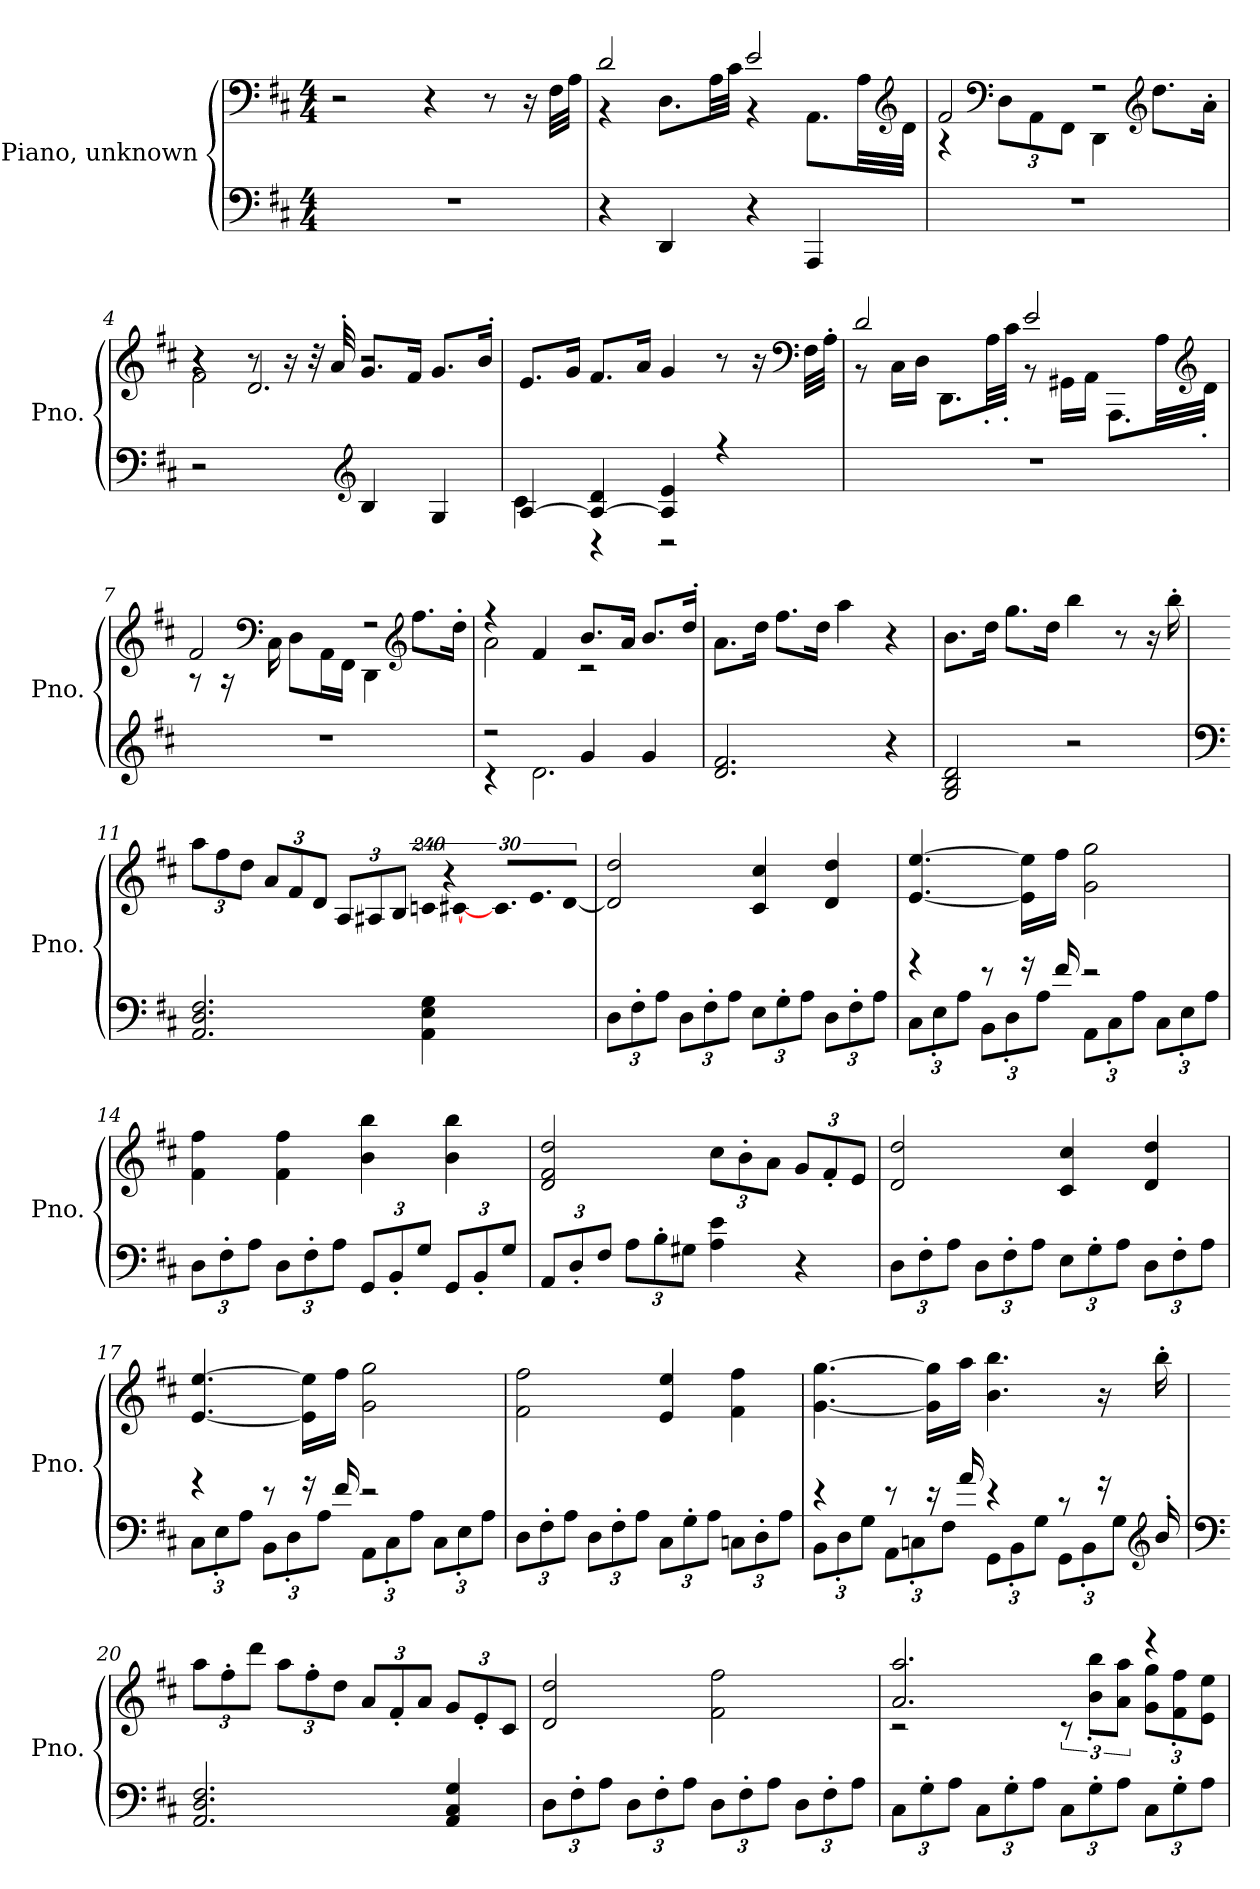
**kern	**kern
*part1	*part1
*staff2	*staff1
*I"Piano, unknown	*
*I'Pno.	*
*clefF4	*clefF4
*k[f#c#]	*k[f#c#]
*M4/4	*M4/4
*MM120	*MM120
=1	=1
1r	2r
.	4r
.	8r
.	16r
.	32F#\LLL
.	32A\JJJ
=2	=2
*	*^
4r	2d/	4r
4DD/	.	8.D\L
.	.	32A\LL
.	.	32c#\JJJ
4r	2e/	4r
4AAA/	.	8.AA\L
.	.	32A\LL
*	*clefG2	*
.	.	32d\JJJ
=3	=3	=3
1r	2f#/	4r
*	*clefF4	*
*	*	*Xbrackettup
.	.	12D\L
.	.	12AA\
.	.	12FF#\J
.	2r	4DD\
*	*clefG2	*
.	.	8.dd\L
.	.	16a'\Jk
=4	=4	=4
*	*	*^
2r	4r	2f#\	4r
.	8r	.	2.d/
.	16r	.	.
.	32r	.	.
.	32a'/	.	.
*clefG2	*	*	*
4B/	8.g/L	2r	.
.	16f#/Jk	.	.
4G/	8.g/L	.	.
.	16b'/Jk	.	.
*	*v	*v	*v
!!LO:LB:g=z
=5	=5
*^	*
[4A/	4c#\	8.e/L
.	.	16g/Jk
4A/_ 4d/	4r	8.f#/L
.	.	16a/Jk
4A/] 4e/	2r	4g/
4r	.	8r
.	.	16r
*	*	*clefF4
.	.	32F#\LLL
.	.	32A'\JJJ
*v	*v	*
=6	=6
*	*^
1r	2d/	8r
.	.	16C#\LL
.	.	16D\JJ
.	.	8.DD\L
.	.	32A'\LL
.	.	32c#'\JJJ
.	2e/	8r
.	.	16GG#X\LL
.	.	16AA\JJ
.	.	8.AAA\L
.	.	32A\LL
*	*clefG2	*
.	.	32d'\JJJ
=7	=7	=7
1r	2f#/	8r
.	.	16r
*	*clefF4	*
.	.	16C#\
.	.	8D\L
.	.	16AA\L
.	.	16FF#\JJ
.	2r	4DD\
*	*clefG2	*
.	.	8.ff#\L
.	.	16dd'\Jk
!!LO:LB:g=z	!!
=8	=8	=8
*^	*	*
2r	4r	4r	2a\
.	2.d\	4f#/	.
4g/	.	8.b/L	2r
.	.	16a/Jk	.
4g/	.	8.b/L	.
.	.	16dd'/Jk	.
*v	*v	*	*
*	*v	*v
=9	=9
2.d/ 2.f#/	8.a\L
.	16dd\Jk
.	8.ff#\L
.	16dd\Jk
.	4aa\
4r	4r
=10	=10
2G/ 2B/ 2d/	8.b\L
.	16dd\Jk
.	8.gg\L
.	16dd\Jk
2r	4bb\
.	8r
.	16r
.	16bb'\
!!LO:LB:g=z
=11	=11
*clefF4	*
2.AA/ 2.D/ 2.F#/	12aa\L
.	12ff#\
.	12dd\J
.	12a/L
.	12f#/
.	12d/J
.	12A/L
.	12A#X/
.	12B/J
*	*brackettup
!	!LO:N:vis=16
4AA\ 4E\ 4G\	1920%137cn/
!	!LO:N:vis=64
.	960%17r
!	!LO:N:vis=64
.	[960%17c#X/
.	1920ryy
!	!LO:N:vis=32.
.	1920%103c#/LLL]
!	!LO:N:vis=32.
.	1920%103e/
!	!LO:N:vis=32
.	[640%23d/JJJ
1920ryy	.
=12	=12
*Xbrackettup	*
12D\L	2d/] 2dd/
12F#'\	.
12A\J	.
12D\L	.
12F#'\	.
12A\J	.
12E\L	4c#/ 4cc#/
12G'\	.
12A\J	.
12D\L	4d/ 4dd/
12F#'\	.
12A\J	.
!!LO:LB:g=z
=13	=13
*^	*
4r	12C#\L	[4.e/ [4.ee/
.	12E'\	.
.	12A\J	.
8r	12BB\L	.
.	12D'\	.
16r	.	16e\] 16ee\]LL
.	12A\J	.
16f#/	.	16ff#\JJ
2r	12AA\L	2g\ 2gg\
.	12C#'\	.
.	12A\J	.
.	12C#\L	.
.	12E'\	.
.	12A\J	.
*v	*v	*
=14	=14
12D\L	4f#\ 4ff#\
12F#'\	.
12A\J	.
12D\L	4f#\ 4ff#\
12F#'\	.
12A\J	.
12GG/L	4b\ 4bb\
12BB'/	.
12G/J	.
12GG/L	4b\ 4bb\
12BB'/	.
12G/J	.
=15	=15
12AA/L	2d/ 2f#/ 2dd/
12D'/	.
12F#/J	.
12A\L	.
12B'\	.
12G#X\J	.
*	*Xbrackettup
4A\ 4e\	12cc#\L
.	12b'\
.	12a\J
4r	12g/L
.	12f#'/
.	12e/J
!!LO:LB:g=z
=16	=16
12D\L	2d/ 2dd/
12F#'\	.
12A\J	.
12D\L	.
12F#'\	.
12A\J	.
12E\L	4c#/ 4cc#/
12G'\	.
12A\J	.
12D\L	4d/ 4dd/
12F#'\	.
12A\J	.
=17	=17
*^	*
4r	12C#\L	[4.e/ [4.ee/
.	12E'\	.
.	12A\J	.
8r	12BB\L	.
.	12D'\	.
16r	.	16e\] 16ee\]LL
.	12A\J	.
16f#/	.	16ff#\JJ
2r	12AA\L	2g\ 2gg\
.	12C#'\	.
.	12A\J	.
.	12C#\L	.
.	12E'\	.
.	12A\J	.
*v	*v	*
=18	=18
12D\L	2f#\ 2ff#\
12F#'\	.
12A\J	.
12D\L	.
12F#'\	.
12A\J	.
12C#\L	4e/ 4ee/
12G'\	.
12A\J	.
12Cn\L	4f#\ 4ff#\
12D'\	.
12A\J	.
!!LO:PB:g=z
=19	=19
*^	*
4r	12BB\L	[4.g\ [4.gg\
.	12D'\	.
.	12G\J	.
8r	12AA\L	.
.	12Cn'\	.
16r	.	16g\] 16gg\]LL
.	12F#\J	.
16a/	.	16aa\JJ
4r	12GG\L	4.b\ 4.bb\
.	12BB'\	.
.	12G\J	.
8r	12GG\L	.
.	12BB'\	.
16r	.	16r
.	12G\J	.
*clefG2	*	*
16b'/	.	16bb'\
*v	*v	*
=20	=20
*clefF4	*
2.AA/ 2.D/ 2.F#/	12aa\L
.	12ff#'\
.	12ddd\J
.	12aa\L
.	12ff#'\
.	12dd\J
.	12a/L
.	12f#'/
.	12a/J
4AA/ 4C#/ 4G/	12g/L
.	12e'/
.	12c#/J
=21	=21
12D\L	2d/ 2dd/
12F#'\	.
12A\J	.
12D\L	.
12F#'\	.
12A\J	.
12D\L	2f#\ 2ff#\
12F#'\	.
12A\J	.
12D\L	.
12F#'\	.
12A\J	.
!!LO:LB:g=z
=22	=22
*	*^
12C#\L	2.a/ 2.aa/	2r
12G'\	.	.
12A\J	.	.
12C#\L	.	.
12G'\	.	.
12A\J	.	.
*	*	*brackettup
12C#\L	.	12r
12G'\	.	12b\' 12bb\'L
12A\J	.	12a\ 12aa\J
*	*	*Xbrackettup
12C#\L	4r	12g\ 12gg\L
12G'\	.	12f#\' 12ff#\'
12A\J	.	12e\ 12ee\J
*	*v	*v
=	=
*-	*-
